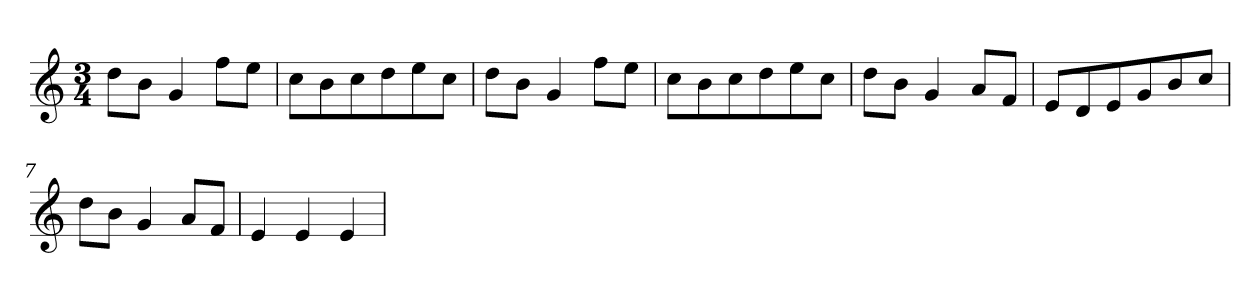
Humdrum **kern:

**kern
*part1
*staff1
*clefG2
*k[]
*M3/4
=1
8dd\L
8b\J
4g/
8ff\L
8ee\J
=2
8cc\L
8b\
8cc\
8dd\
8ee\
8cc\J
=3
8dd\L
8b\J
4g/
8ff\L
8ee\J
=4
8cc\L
8b\
8cc\
8dd\
8ee\
8cc\J
=5
8dd\L
8b\J
4g/
8a/L
8f/J
=6
8e/L
8d/
8e/
8g/
8b/
8cc/J
=7
8dd\L
8b\J
4g/
8a/L
8f/J
=8
4e/
4e/
4e/
=
*-
